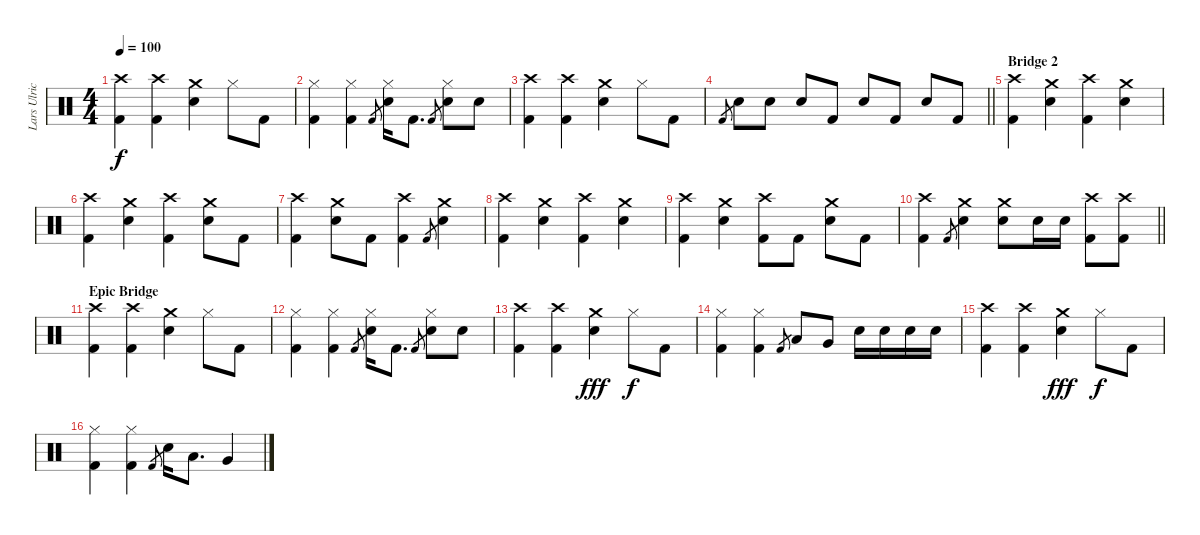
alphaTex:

\track ("Lars Ulrich" "Lars Ulric") {instrument percussion}
\staff {score}
\articulation defaults
\ts (4 4)
\tempo 100
\clef neutral
\ks c
("Crash high (hit)" "Kick (hit) 2").4{dy f} ("Crash high (hit)" "Kick (hit) 2").4 ("Crash medium (hit)" "Electric Snare (hit)").4 "Hi-Hat (closed)".8 "Kick (hit) 2".8 |
("Hi-Hat (closed)" "Kick (hit) 2").4 ("Hi-Hat (closed)" "Kick (hit) 2").4 "Kick (hit) 2".8{gr} ("Hi-Hat (closed)" "Electric Snare (hit)").16 "Kick (hit) 2".8{d} "Kick (hit) 2".8{gr} ("Hi-Hat (closed)" "Electric Snare (hit)").8 "Electric Snare (hit)".8 |
("Crash high (hit)" "Kick (hit) 2").4 ("Crash high (hit)" "Kick (hit) 2").4 ("Crash medium (hit)" "Electric Snare (hit)").4 "Hi-Hat (closed)".8 "Kick (hit) 2".8 |
\barLineRight lightlight "Kick (hit) 2".8{gr} "Electric Snare (hit)".8 "Electric Snare (hit)".8 "Electric Snare (hit)".8 "Kick (hit) 2".8 "Electric Snare (hit)".8 "Kick (hit) 2".8 "Electric Snare (hit)".8 "Kick (hit) 2".8
|
\section ("" "Bridge 2")
("Crash high (hit)" "Kick (hit) 2").4 ("Crash medium (hit)" "Electric Snare (hit)").4 ("Crash high (hit)" "Kick (hit) 2").4 ("Crash medium (hit)" "Electric Snare (hit)").4 |
("Crash high (hit)" "Kick (hit) 2").4 ("Crash medium (hit)" "Electric Snare (hit)").4 ("Crash high (hit)" "Kick (hit) 2").4 ("Crash medium (hit)" "Electric Snare (hit)").8 "Kick (hit) 2".8 |
("Crash high (hit)" "Kick (hit) 2").4 ("Crash medium (hit)" "Electric Snare (hit)").8 "Kick (hit) 2".8 ("Crash high (hit)" "Kick (hit) 2").4 "Kick (hit) 2".8{gr} ("Crash medium (hit)" "Electric Snare (hit)").4 |
("Crash high (hit)" "Kick (hit) 2").4 ("Crash medium (hit)" "Electric Snare (hit)").4 ("Crash high (hit)" "Kick (hit) 2").4 ("Crash medium (hit)" "Electric Snare (hit)").4 |
("Crash high (hit)" "Kick (hit) 2").4 ("Crash medium (hit)" "Electric Snare (hit)").4 ("Crash high (hit)" "Kick (hit) 2").8 "Kick (hit) 2".8 ("Crash medium (hit)" "Electric Snare (hit)").8 "Kick (hit) 2".8 |
\barLineRight lightlight
("Crash high (hit)" "Kick (hit) 2").4 "Kick (hit) 2".8{gr} ("Crash medium (hit)" "Electric Snare (hit)").4 ("Crash medium (hit)" "Electric Snare (hit)").8 "Electric Snare (hit)".16 "Electric Snare (hit)".16 ("Crash high (hit)" "Kick (hit) 2").8 ("Crash high (hit)" "Kick (hit) 2").8 |
\section ("" "Epic Bridge")
("Crash high (hit)" "Kick (hit) 2").4 ("Crash high (hit)" "Kick (hit) 2").4 ("Crash medium (hit)" "Electric Snare (hit)").4 "Hi-Hat (closed)".8 "Kick (hit) 2".8 |
("Hi-Hat (closed)" "Kick (hit) 2").4 ("Hi-Hat (closed)" "Kick (hit) 2").4 "Kick (hit) 2".8{gr} ("Hi-Hat (closed)" "Electric Snare (hit)").16 "Kick (hit) 2".8{d} "Kick (hit) 2".8{gr} ("Hi-Hat (closed)" "Electric Snare (hit)").8 "Electric Snare (hit)".8 |
("Crash high (hit)" "Kick (hit) 2").4 ("Crash high (hit)" "Kick (hit) 2").4 ("Crash medium (hit)" "Electric Snare (hit)").4{dy fff} "Hi-Hat (closed)".8{dy f} "Kick (hit) 2".8 |
("Hi-Hat (closed)" "Kick (hit) 2").4 ("Hi-Hat (closed)" "Kick (hit) 2").4 "Kick (hit) 2".8{gr} "Low Tom (hit)".8 "Very Low Tom (hit)".8 "Electric Snare (hit)".16 "Electric Snare (hit)".16 "Electric Snare (hit)".16 "Electric Snare (hit)".16 |
("Crash high (hit)" "Kick (hit) 2").4 ("Crash high (hit)" "Kick (hit) 2").4 ("Crash medium (hit)" "Electric Snare (hit)").4{dy fff} "Hi-Hat (closed)".8{dy f} "Kick (hit) 2".8 |
("Hi-Hat (closed)" "Kick (hit) 2").4 ("Hi-Hat (closed)" "Kick (hit) 2").4 "Kick (hit) 2".8{gr} "Electric Snare (hit)".16 "Low Tom (hit)".8{d} "Very Low Tom (hit)".4
